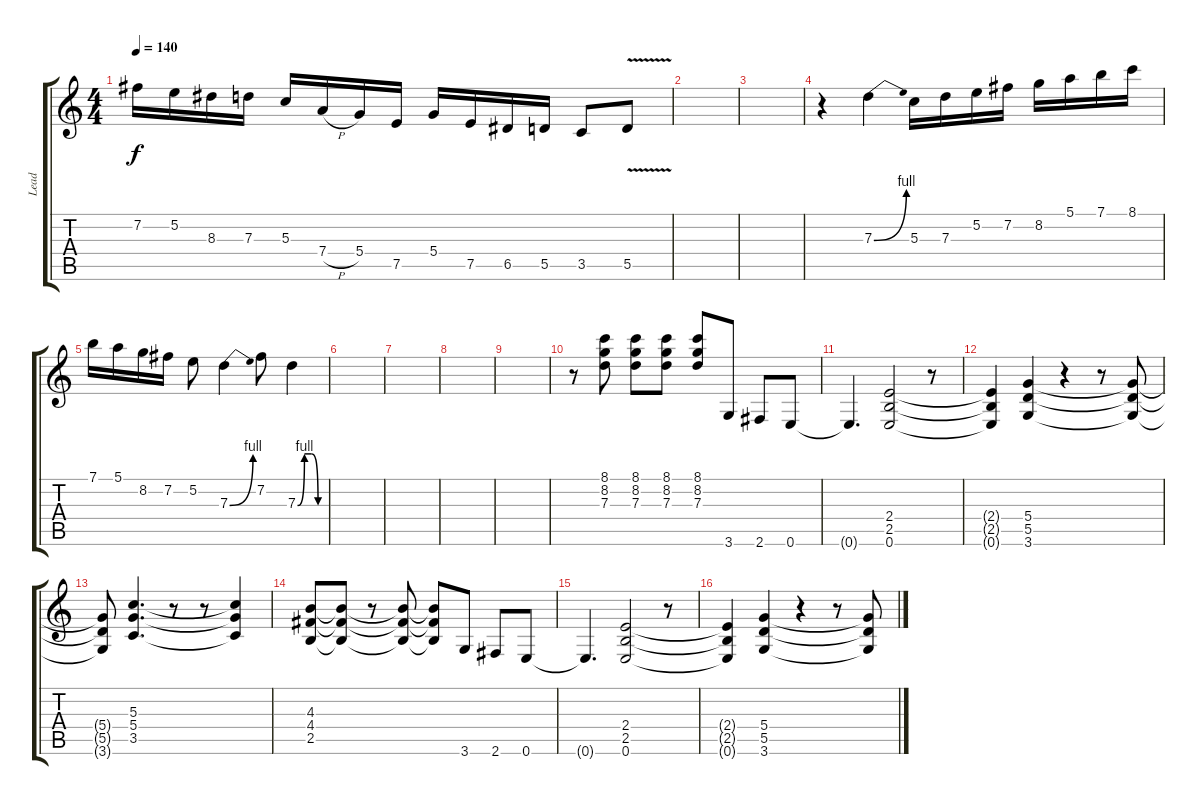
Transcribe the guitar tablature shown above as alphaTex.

\track ("Lead" "Lead") {instrument distortionguitar}
\staff {score tabs}
\tuning (E4 B3 G3 D3 A2 E2) {hide}
\ts (4 4)
\tempo 140
\clef g2
\ks c
7.2.16{dy f} 5.2.16 8.3.16 7.3.16 5.3.16 7.4{h}.16 5.4.16 7.5.16 5.4.16 7.5.16 6.5.16 5.5.16 3.5.8 5.5{v}.8 |
|
|
r.4 7.3{be (bend 0 0 60 4)}.4 5.3.16 7.3.16 5.2.16 7.2.16 8.2.16 5.1.16 7.1.16 8.1.16 |
7.1.16 5.1.16 8.2.16 7.2.16 5.2.8 7.3{be (bend 0 0 60 4)}.4 7.2.8 7.3{be (custom 0 0 15 4 30 4 45 0 60 0)}.4 |
|
|
|
|
r.8 (8.1 8.2 7.3).8 (8.1 8.2 7.3).8 (8.1 8.2 7.3).8 (8.1 8.2 7.3).8 3.6.8 2.6.8 0.6.8 |
0.6{t}.4{d} (2.4 2.5 0.6).2 r.8 |
(2.4{t} 2.5{t} 0.6{t}).4 (5.4 5.5 3.6).4 r.4 r.8 (5.4{t} 5.5{t} 3.6{t}).8 |
(5.4{t} 5.5{t} 3.6{t}).8 (5.3 5.4 3.5).4{d} r.8 r.8 (5.3{t} 5.4{t} 3.5{t}).4 |
(4.3 4.4 2.5).8 (4.3{t} 4.4{t} 2.5{t}).8 r.8 (4.3{t} 4.4{t} 2.5{t}).8 (4.3{t} 4.4{t} 2.5{t}).8 3.6.8 2.6.8 0.6.8 |
0.6{t}.4{d} (2.4 2.5 0.6).2 r.8 |
(2.4{t} 2.5{t} 0.6{t}).4 (5.4 5.5 3.6).4 r.4 r.8 (5.4{t} 5.5{t} 3.6{t}).8
